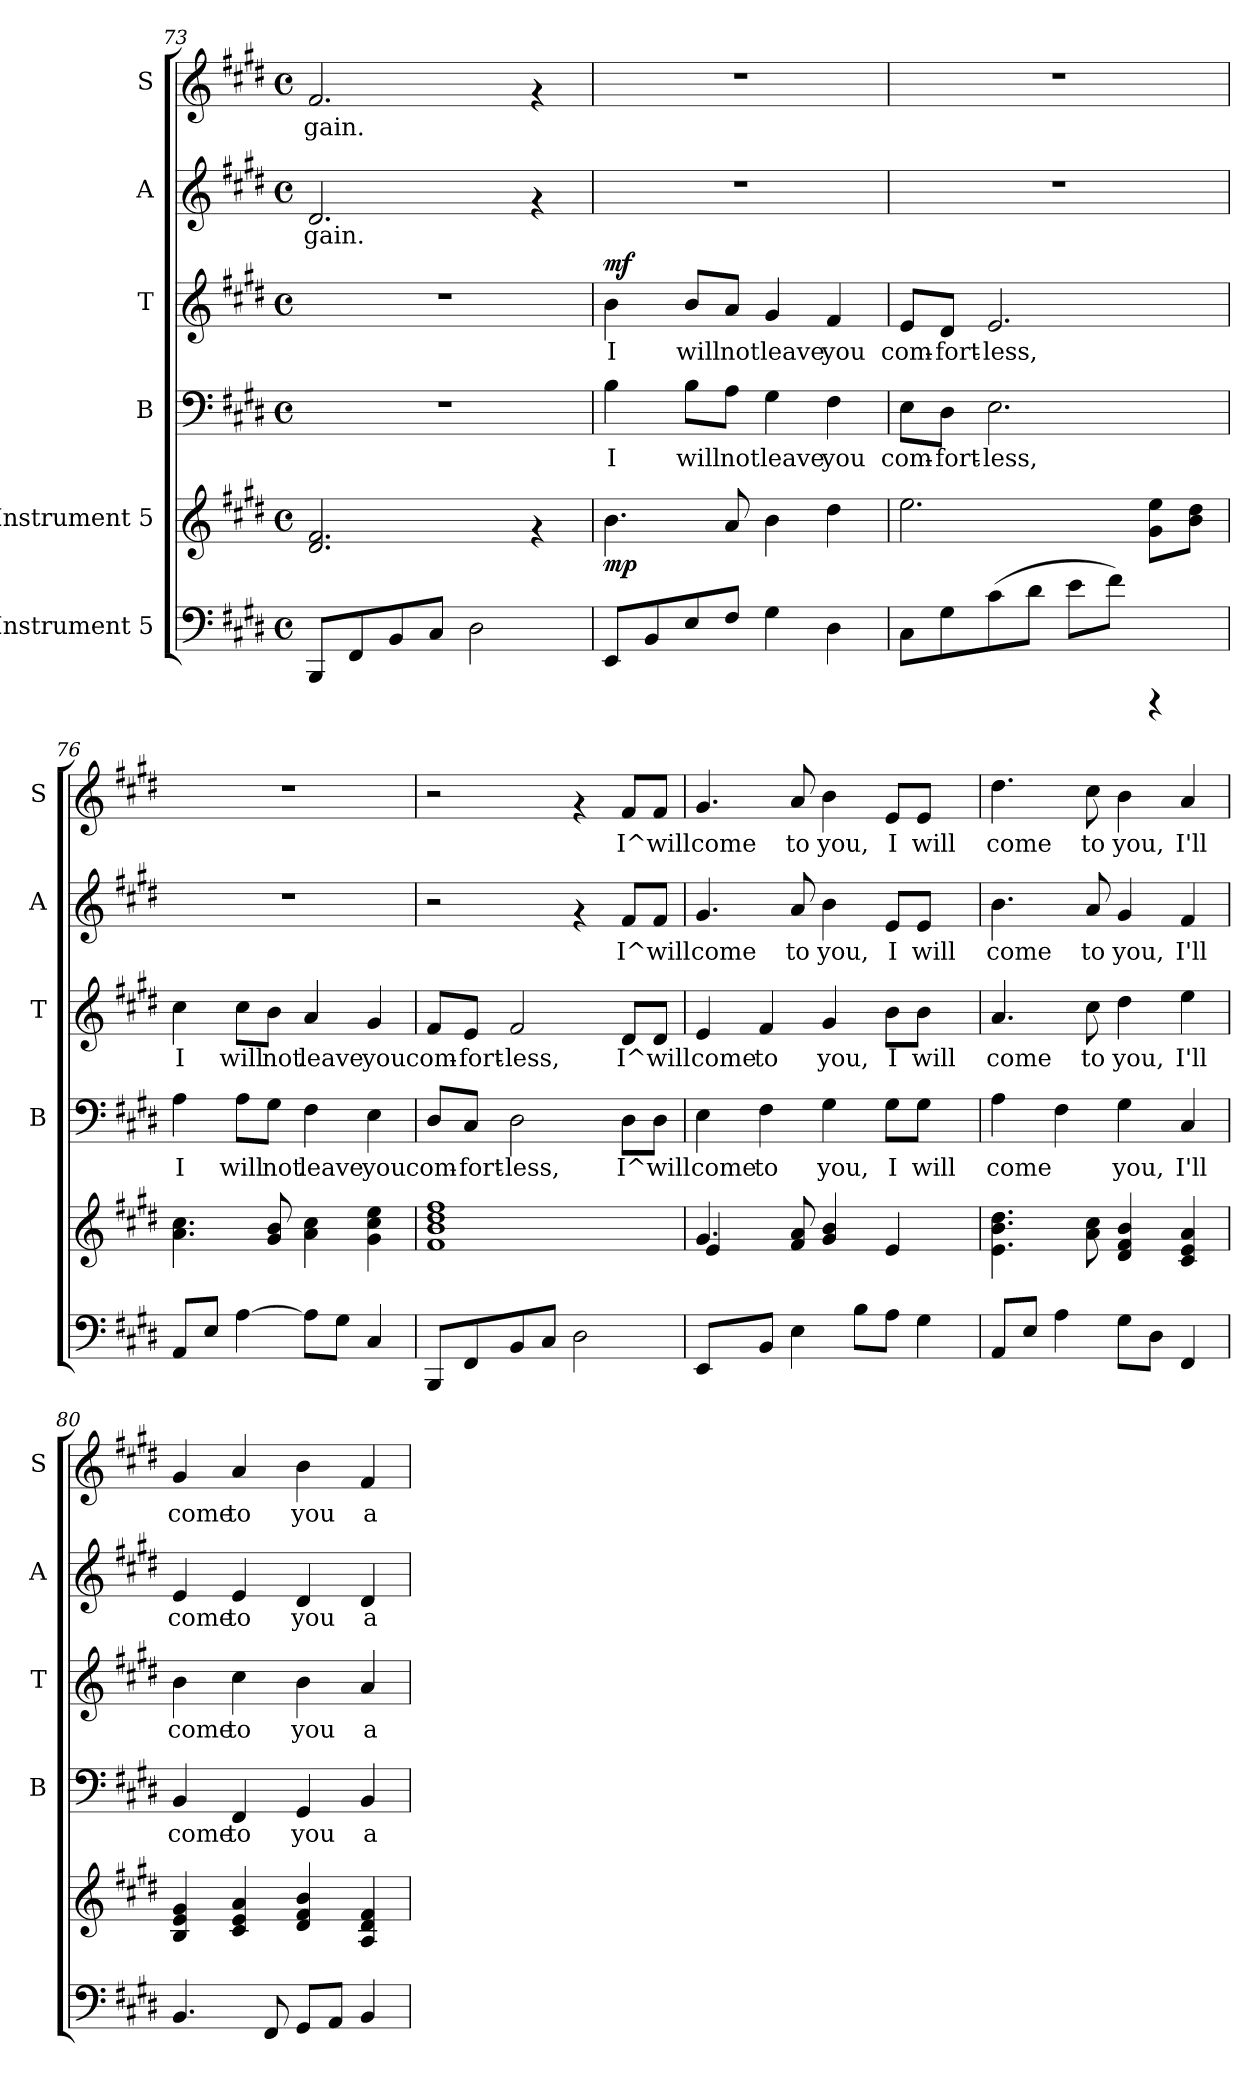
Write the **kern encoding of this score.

**kern	**kern	**dynam	**kern	**text	**kern	**text	**dynam	**kern	**text	**kern	**text
*part6	*part5	*part5	*part4	*part4	*part3	*part3	*part3	*part2	*part2	*part1	*part1
*staff6	*staff5	*staff5	*staff4	*staff4	*staff3	*staff3	*staff3	*staff2	*staff2	*staff1	*staff1
*I"Instrument 5	*I"Instrument 5	*	*I"B	*	*I"T	*	*	*I"A	*	*I"S	*
*	*	*	*I'B	*	*I'T	*	*	*I'A	*	*I'S	*
*clefF4	*clefG2	*	*clefF4	*	*clefG2	*	*	*clefG2	*	*clefG2	*
*k[f#c#g#d#]	*k[f#c#g#d#]	*	*k[f#c#g#d#]	*	*k[f#c#g#d#]	*	*	*k[f#c#g#d#]	*	*k[f#c#g#d#]	*
*E:	*E:	*	*E:	*	*E:	*	*	*E:	*	*E:	*
*M4/4	*M4/4	*	*M4/4	*	*M4/4	*	*	*M4/4	*	*M4/4	*
*met(c)	*met(c)	*	*met(c)	*	*met(c)	*	*	*met(c)	*	*met(c)	*
=73	=73	=73	=73	=73	=73	=73	=73	=73	=73	=73	=73
!	!	!	!	!	!	!	!	!	!LO:LY:a:cj	!	!LO:LY:b:cj
8BBB/L	2.d#/ 2.f#/	.	1r	.	1r	.	.	2.d#/	-gain.	2.f#/	-gain.
8FF#/	.	.	.	.	.	.	.	.	.	.	.
8BB/	.	.	.	.	.	.	.	.	.	.	.
8C#/J	.	.	.	.	.	.	.	.	.	.	.
2D#\	.	.	.	.	.	.	.	.	.	.	.
.	4rf	.	.	.	.	.	.	4rf	.	4rf	.
=74	=74	=74	=74	=74	=74	=74	=74	=74	=74	=74	=74
!	!	!LO:DY:b	!	!LO:LY:a:cj	!	!LO:LY:b:cj	!LO:DY:a	!	!	!	!
8EE/L	4.b\	mp	4B\	I	4b\	I	mf	1r	.	1r	.
8BB/	.	.	.	.	.	.	.	.	.	.	.
!	!	!	!	!LO:LY:a:cj	!	!LO:LY:b:cj	!	!	!	!	!
8E/	.	.	8B\L	will	8b/L	will	.	.	.	.	.
!	!	!	!	!LO:LY:a:cj	!	!LO:LY:b:cj	!	!	!	!	!
8F#/J	8a/	.	8A\J	not	8a/J	not	.	.	.	.	.
!	!	!	!	!LO:LY:a:cj	!	!LO:LY:b:cj	!	!	!	!	!
4G#\	4b\	.	4G#\	leave	4g#/	leave	.	.	.	.	.
!	!	!	!	!LO:LY:a:cj	!	!LO:LY:b:cj	!	!	!	!	!
4D#\	4dd#\	.	4F#\	you	4f#/	you	.	.	.	.	.
=75	=75	=75	=75	=75	=75	=75	=75	=75	=75	=75	=75
!	!	!	!	!LO:LY:a:cj	!	!LO:LY:b:cj	!	!	!	!	!
8C#\L	2.ee\	.	8E\L	com-	8e/L	com-	.	1r	.	1r	.
!	!	!	!	!LO:LY:a:cj	!	!LO:LY:b:cj	!	!	!	!	!
8G#\	.	.	8D#\J	-fort-	8d#/J	-fort-	.	.	.	.	.
!	!	!	!	!LO:LY:a:cj	!	!LO:LY:b:cj	!	!	!	!	!
(<8c#\	.	.	2.E\	-less,	2.e/	-less,	.	.	.	.	.
8d#\J	.	.	.	.	.	.	.	.	.	.	.
8e\L	.	.	.	.	.	.	.	.	.	.	.
8f#\J)	.	.	.	.	.	.	.	.	.	.	.
4rCCC	8g#\ 8ee\L	.	.	.	.	.	.	.	.	.	.
.	8dd#\ 8b\J	.	.	.	.	.	.	.	.	.	.
!!LO:LB:g=z
=76	=76	=76	=76	=76	=76	=76	=76	=76	=76	=76	=76
!	!	!	!	!LO:LY:a:cj	!	!LO:LY:b:cj	!	!	!	!	!
8AA/L	4.cc#\ 4.a\	.	4A\	I	4cc#\	I	.	1r	.	1r	.
8E/J	.	.	.	.	.	.	.	.	.	.	.
!	!	!	!	!LO:LY:a:cj	!	!LO:LY:b:cj	!	!	!	!	!
[>4A\	.	.	8A\L	will	8cc#\L	will	.	.	.	.	.
!	!	!	!	!LO:LY:a:cj	!	!LO:LY:b:cj	!	!	!	!	!
.	8b/ 8g#/	.	8G#\J	not	8b\J	not	.	.	.	.	.
!	!	!	!	!LO:LY:a:cj	!	!LO:LY:b:cj	!	!	!	!	!
8A\L]	4a\ 4cc#\	.	4F#\	leave	4a/	leave	.	.	.	.	.
8G#\J	.	.	.	.	.	.	.	.	.	.	.
!	!	!	!	!LO:LY:a:cj	!	!LO:LY:b:cj	!	!	!	!	!
4C#/	4ee\ 4cc#\ 4g#\	.	4E\	you	4g#/	you	.	.	.	.	.
=77	=77	=77	=77	=77	=77	=77	=77	=77	=77	=77	=77
!	!	!	!	!LO:LY:a:cj	!	!LO:LY:b:cj	!	!	!	!	!
8BBB/L	1dd# 1b 1f# 1ff#	.	8D#/L	com-	8f#/L	com-	.	2r	.	2r	.
!	!	!	!	!LO:LY:a:cj	!	!LO:LY:b:cj	!	!	!	!	!
8FF#/	.	.	8C#/J	-fort-	8e/J	-fort-	.	.	.	.	.
!	!	!	!	!LO:LY:a:cj	!	!LO:LY:b:cj	!	!	!	!	!
8BB/	.	.	2D#\	-less,	2f#/	-less,	.	.	.	.	.
8C#/J	.	.	.	.	.	.	.	.	.	.	.
2D#\	.	.	.	.	.	.	.	4rf	.	4rf	.
!	!	!	!	!LO:LY:a:cj	!	!LO:LY:b:cj	!	!	!LO:LY:a:cj	!	!LO:LY:b:cj
.	.	.	8D#\L	I^will	8d#/L	I^will	.	8f#/L	I^will	8f#/L	I^will
!	!	!	!	!LO:LY:a:cj	!	!LO:LY:b:cj	!	!	!LO:LY:a:cj	!	!LO:LY:b:cj
.	.	.	8D#\J	.	8d#/J	.	.	8f#/J	.	8f#/J	.
=78	=78	=78	=78	=78	=78	=78	=78	=78	=78	=78	=78
*	*^	*	*	*	*	*	*	*	*	*	*
!	!	!	!	!	!LO:LY:a:cj	!	!LO:LY:b:cj	!	!	!LO:LY:a:cj	!	!LO:LY:b:cj
8EE/L	4.g#/	4e/	.	4E\	come	4e/	come	.	4.g#/	come	4.g#/	come
8ryy	.	.	.	.	.	.	.	.	.	.	.	.
!	!	!	!	!	!LO:LY:a:cj	!	!LO:LY:b:cj	!	!	!	!	!
8BB/J	.	8ryy	.	4F#\	to	4f#/	to	.	.	.	.	.
!	!	!	!	!	!	!	!	!	!	!LO:LY:a:cj	!	!LO:LY:b:cj
4E\	8a/ 8f#/	2.ryy	.	.	.	.	.	.	8a/	to	8a/	to
!	!	!	!	!	!LO:LY:a:cj	!	!LO:LY:b:cj	!	!	!LO:LY:a:cj	!	!LO:LY:b:cj
.	4b/ 4g#/	.	.	4G#\	you,	4g#/	you,	.	4b\	you,	4b\	you,
8B\L	.	.	.	.	.	.	.	.	.	.	.	.
!	!	!	!	!	!LO:LY:a:cj	!	!LO:LY:b:cj	!	!	!LO:LY:a:cj	!	!LO:LY:b:cj
8A\J	4e/	.	.	8G#\L	I	8b\L	I	.	8e/L	I	8e/L	I
!	!	!	!	!	!LO:LY:a:cj	!	!LO:LY:b:cj	!	!	!LO:LY:a:cj	!	!LO:LY:b:cj
4G#\	.	.	.	8G#\J	will	8b\J	will	.	8e/J	will	8e/J	will
.	8ryy	.	.	8ryy	.	8ryy	.	.	8ryy	.	8ryy	.
*	*v	*v	*	*	*	*	*	*	*	*	*	*
!!LO:PB:g=z
=79	=79	=79	=79	=79	=79	=79	=79	=79	=79	=79	=79
!	!	!	!	!LO:LY:a:cj	!	!LO:LY:b:cj	!	!	!LO:LY:a:cj	!	!LO:LY:b:cj
8AA/L	4.b\ 4.e\ 4.dd#\	.	4A\	come	4.a/	come	.	4.b\	come	4.dd#\	come
8E/J	.	.	.	.	.	.	.	.	.	.	.
!	!	!	!	!LO:LY:a:cj	!	!	!	!	!	!	!
4A\	.	.	4F#\	.	.	.	.	.	.	.	.
!	!	!	!	!	!	!LO:LY:b:cj	!	!	!LO:LY:a:cj	!	!LO:LY:b:cj
.	8a\ 8cc#\	.	.	.	8cc#\	to	.	8a/	to	8cc#\	to
!	!	!	!	!LO:LY:a:cj	!	!LO:LY:b:cj	!	!	!LO:LY:a:cj	!	!LO:LY:b:cj
8G#\L	4b/ 4d#/ 4f#/	.	4G#\	you,	4dd#\	you,	.	4g#/	you,	4b\	you,
8D#\J	.	.	.	.	.	.	.	.	.	.	.
!	!	!	!	!LO:LY:a:cj	!	!LO:LY:b:cj	!	!	!LO:LY:a:cj	!	!LO:LY:b:cj
4FF#/	4a/ 4e/ 4c#/	.	4C#/	I'll	4ee\	I'll	.	4f#/	I'll	4a/	I'll
=80	=80	=80	=80	=80	=80	=80	=80	=80	=80	=80	=80
!	!	!	!	!LO:LY:a:cj	!	!LO:LY:b:cj	!	!	!LO:LY:a:cj	!	!LO:LY:b:cj
4.BB/	4e/ 4B/ 4g#/	.	4BB/	come	4b\	come	.	4e/	come	4g#/	come
!	!	!	!	!LO:LY:a:cj	!	!LO:LY:b:cj	!	!	!LO:LY:a:cj	!	!LO:LY:b:cj
.	4e/ 4c#/ 4a/	.	4FF#/	to	4cc#\	to	.	4e/	to	4a/	to
8FF#/	.	.	.	.	.	.	.	.	.	.	.
!	!	!	!	!LO:LY:a:cj	!	!LO:LY:b:cj	!	!	!LO:LY:a:cj	!	!LO:LY:b:cj
8GG#/L	4b/ 4f#/ 4d#/	.	4GG#/	you	4b\	you	.	4d#/	you	4b\	you
8AA/J	.	.	.	.	.	.	.	.	.	.	.
!	!	!	!	!LO:LY:a:cj	!	!LO:LY:b:cj	!	!	!LO:LY:a:cj	!	!LO:LY:b:cj
4BB/	4f#/ 4d#/ 4A/	.	4BB/	a-	4a/	a-	.	4d#/	a-	4f#/	a-
=	=	=	=	=	=	=	=	=	=	=	=
*-	*-	*-	*-	*-	*-	*-	*-	*-	*-	*-	*-
